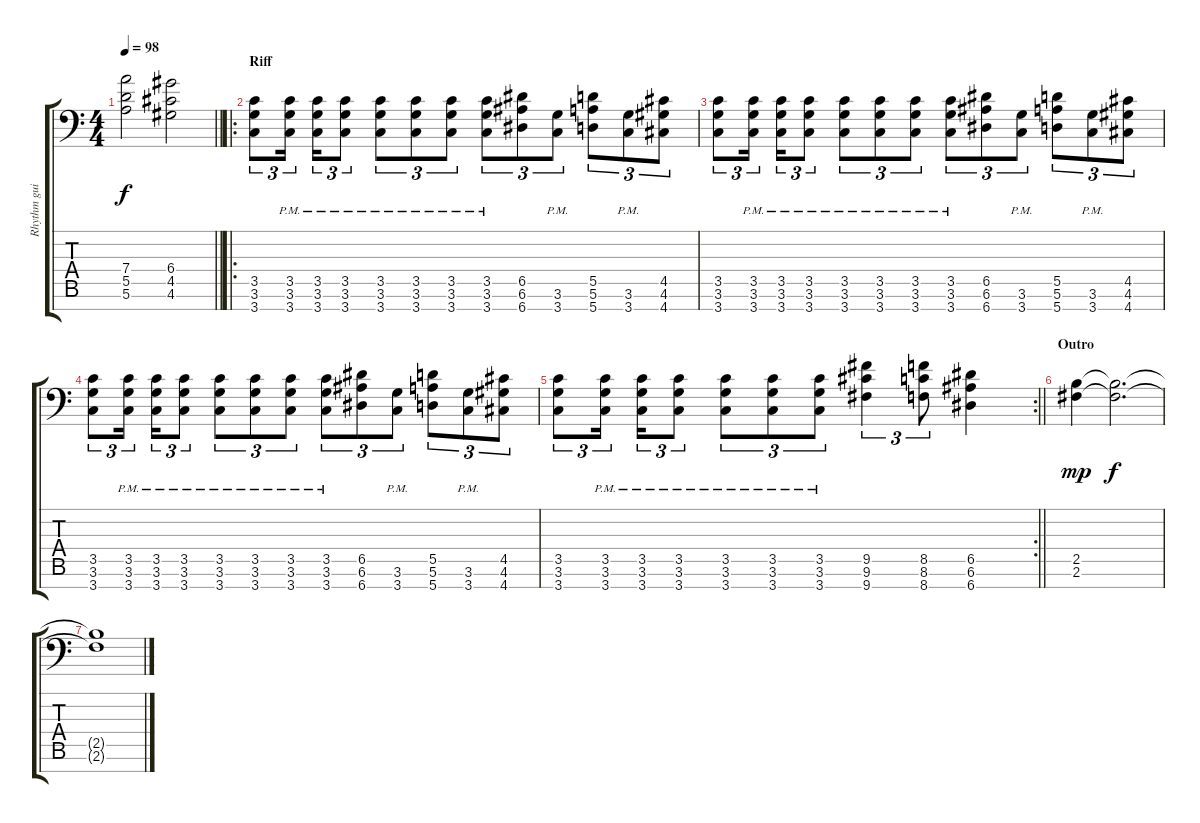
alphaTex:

\track ("Rhythm guitar" "Rhythm gui") {instrument distortionguitar}
\staff {score tabs}
\tuning (E4 B3 G3 D3 A2 E2 A1) {hide}
\ts (4 4)
\tempo 98
\clef f4
\barLineRight lightlight
\ks c
(7.4 5.5 5.6).2{dy f} (6.4 4.5 4.6).2 |
\ro
\section ("" "Riff")
(3.5 3.6 3.7).8{tu (3 2)} (3.5{pm} 3.6{pm} 3.7{pm}).16{tu (3 2) beam splitsecondary} (3.5{pm} 3.6{pm} 3.7{pm}).16{tu (3 2)} (3.5{pm} 3.6{pm} 3.7{pm}).8{tu (3 2)} (3.5{pm} 3.6{pm} 3.7{pm}).8{tu (3 2)} (3.5{pm} 3.6{pm} 3.7{pm}).8{tu (3 2)} (3.5{pm} 3.6{pm} 3.7{pm}).8{tu (3 2)} (3.5{pm} 3.6{pm} 3.7{pm}).8{tu (3 2)} (6.5 6.6 6.7).8{tu (3 2)} (3.6{pm} 3.7{pm}).8{tu (3 2)} (5.5 5.6 5.7).8{tu (3 2)} (3.6{pm} 3.7{pm}).8{tu (3 2)} (4.5 4.6 4.7).8{tu (3 2)} |
(3.5 3.6 3.7).8{tu (3 2)} (3.5{pm} 3.6{pm} 3.7{pm}).16{tu (3 2) beam splitsecondary} (3.5{pm} 3.6{pm} 3.7{pm}).16{tu (3 2)} (3.5{pm} 3.6{pm} 3.7{pm}).8{tu (3 2)} (3.5{pm} 3.6{pm} 3.7{pm}).8{tu (3 2)} (3.5{pm} 3.6{pm} 3.7{pm}).8{tu (3 2)} (3.5{pm} 3.6{pm} 3.7{pm}).8{tu (3 2)} (3.5{pm} 3.6{pm} 3.7{pm}).8{tu (3 2)} (6.5 6.6 6.7).8{tu (3 2)} (3.6{pm} 3.7{pm}).8{tu (3 2)} (5.5 5.6 5.7).8{tu (3 2)} (3.6{pm} 3.7{pm}).8{tu (3 2)} (4.5 4.6 4.7).8{tu (3 2)} |
(3.5 3.6 3.7).8{tu (3 2)} (3.5{pm} 3.6{pm} 3.7{pm}).16{tu (3 2) beam splitsecondary} (3.5{pm} 3.6{pm} 3.7{pm}).16{tu (3 2)} (3.5{pm} 3.6{pm} 3.7{pm}).8{tu (3 2)} (3.5{pm} 3.6{pm} 3.7{pm}).8{tu (3 2)} (3.5{pm} 3.6{pm} 3.7{pm}).8{tu (3 2)} (3.5{pm} 3.6{pm} 3.7{pm}).8{tu (3 2)} (3.5{pm} 3.6{pm} 3.7{pm}).8{tu (3 2)} (6.5 6.6 6.7).8{tu (3 2)} (3.6{pm} 3.7{pm}).8{tu (3 2)} (5.5 5.6 5.7).8{tu (3 2)} (3.6{pm} 3.7{pm}).8{tu (3 2)} (4.5 4.6 4.7).8{tu (3 2)} |
\rc 2
\barLineRight lightlight
(3.5 3.6 3.7).8{tu (3 2)} (3.5{pm} 3.6{pm} 3.7{pm}).16{tu (3 2) beam splitsecondary} (3.5{pm} 3.6{pm} 3.7{pm}).16{tu (3 2)} (3.5{pm} 3.6{pm} 3.7{pm}).8{tu (3 2)} (3.5{pm} 3.6{pm} 3.7{pm}).8{tu (3 2)} (3.5{pm} 3.6{pm} 3.7{pm}).8{tu (3 2)} (3.5{pm} 3.6{pm} 3.7{pm}).8{tu (3 2)} (9.5 9.6 9.7).4{tu (3 2)} (8.5 8.6 8.7).8{tu (3 2)} (6.5 6.6 6.7).4 |
\section ("" "Outro")
(2.5 2.6).4{dy mp} (2.5{t} 2.6{t}).2{d dy f volume 0} |
(2.5{t} 2.6{t}).1
